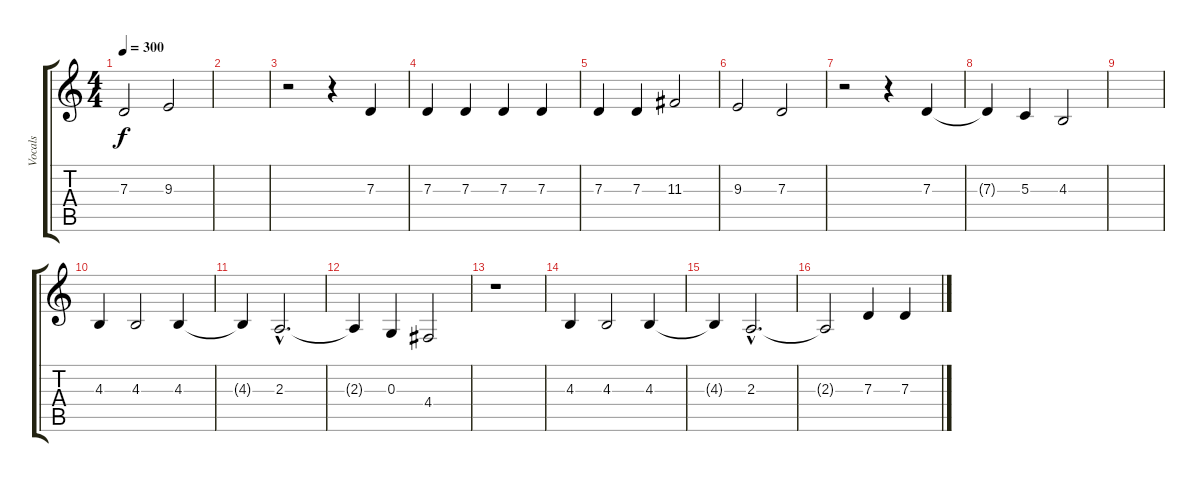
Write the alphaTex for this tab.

\track ("Vocals" "Vocals") {instrument lead1square}
\staff {score tabs}
\tuning (E4 B3 G3 D3 A2 E2) {hide}
\ts (4 4)
\tempo 300
\clef g2
\ks c
7.3.2{dy f} 9.3.2 |
|
r.2 r.4 7.3.4 |
7.3.4 7.3.4 7.3.4 7.3.4 |
7.3.4 7.3.4 11.3.2 |
9.3.2 7.3.2 |
r.2 r.4 7.3.4 |
7.3{t}.4 5.3.4 4.3.2 |
|
4.3.4 4.3.2 4.3.4 |
4.3{t}.4 2.3{hac}.2{d} |
2.3{t}.4 0.3.4 4.4.2 |
r.1 |
4.3.4 4.3.2 4.3.4 |
4.3{t}.4 2.3{hac}.2{d} |
2.3{t}.2 7.3.4 7.3.4
